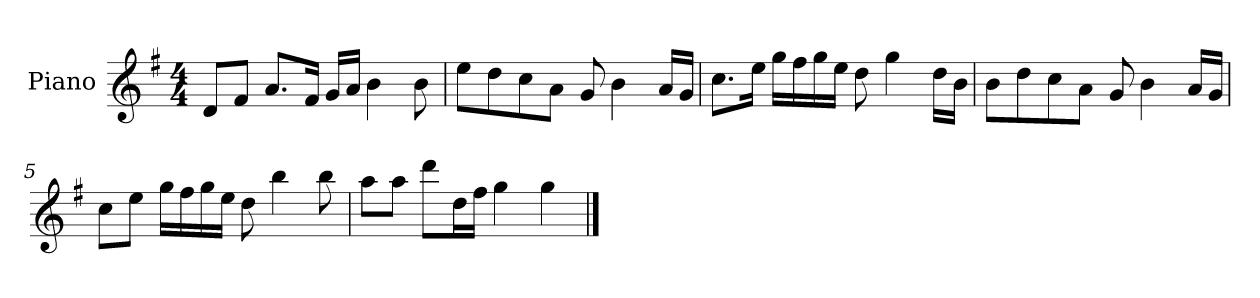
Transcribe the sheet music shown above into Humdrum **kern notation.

**kern
*part1
*staff1
*I"Piano
*I'P-no
*clefG2
*k[f#]
*M4/4
*MM90
=1
8d/L
8f#/J
8.a/L
16f#/Jk
16g/LL
16a/JJ
4b\
8b\
=2
8ee\L
8dd\
8cc\
8a\J
8g/
4b\
16a/LL
16g/JJ
=3
8.cc\L
16ee\Jk
16gg\LL
16ff#\
16gg\
16ee\JJ
8dd\
4gg\
16dd\LL
16b\JJ
=4
8b\L
8dd\
8cc\
8a\J
8g/
4b\
16a/LL
16g/JJ
!!LO:LB:g=z
=5
8cc\L
8ee\J
16gg\LL
16ff#\
16gg\
16ee\JJ
8dd\
4bb\
8bb\
=6
8aa\L
8aa\J
8ddd\L
16dd\L
16ff#\JJ
4gg\
4gg\
==
*-
